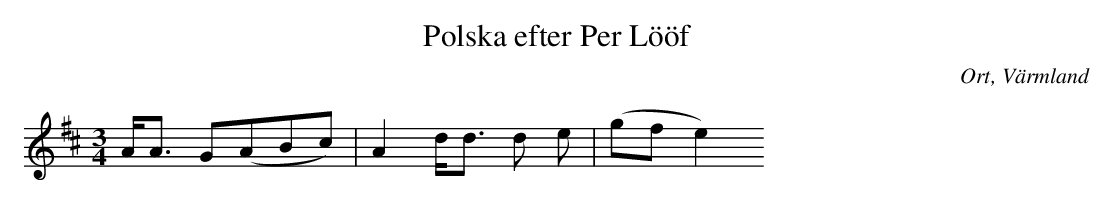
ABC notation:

X:1
T:Polska efter Per Lööf
O:Ort, Värmland
M:3/4
L:1/8
K:D
A<A G(ABc)| A2 d<d d e | (gfe2)
